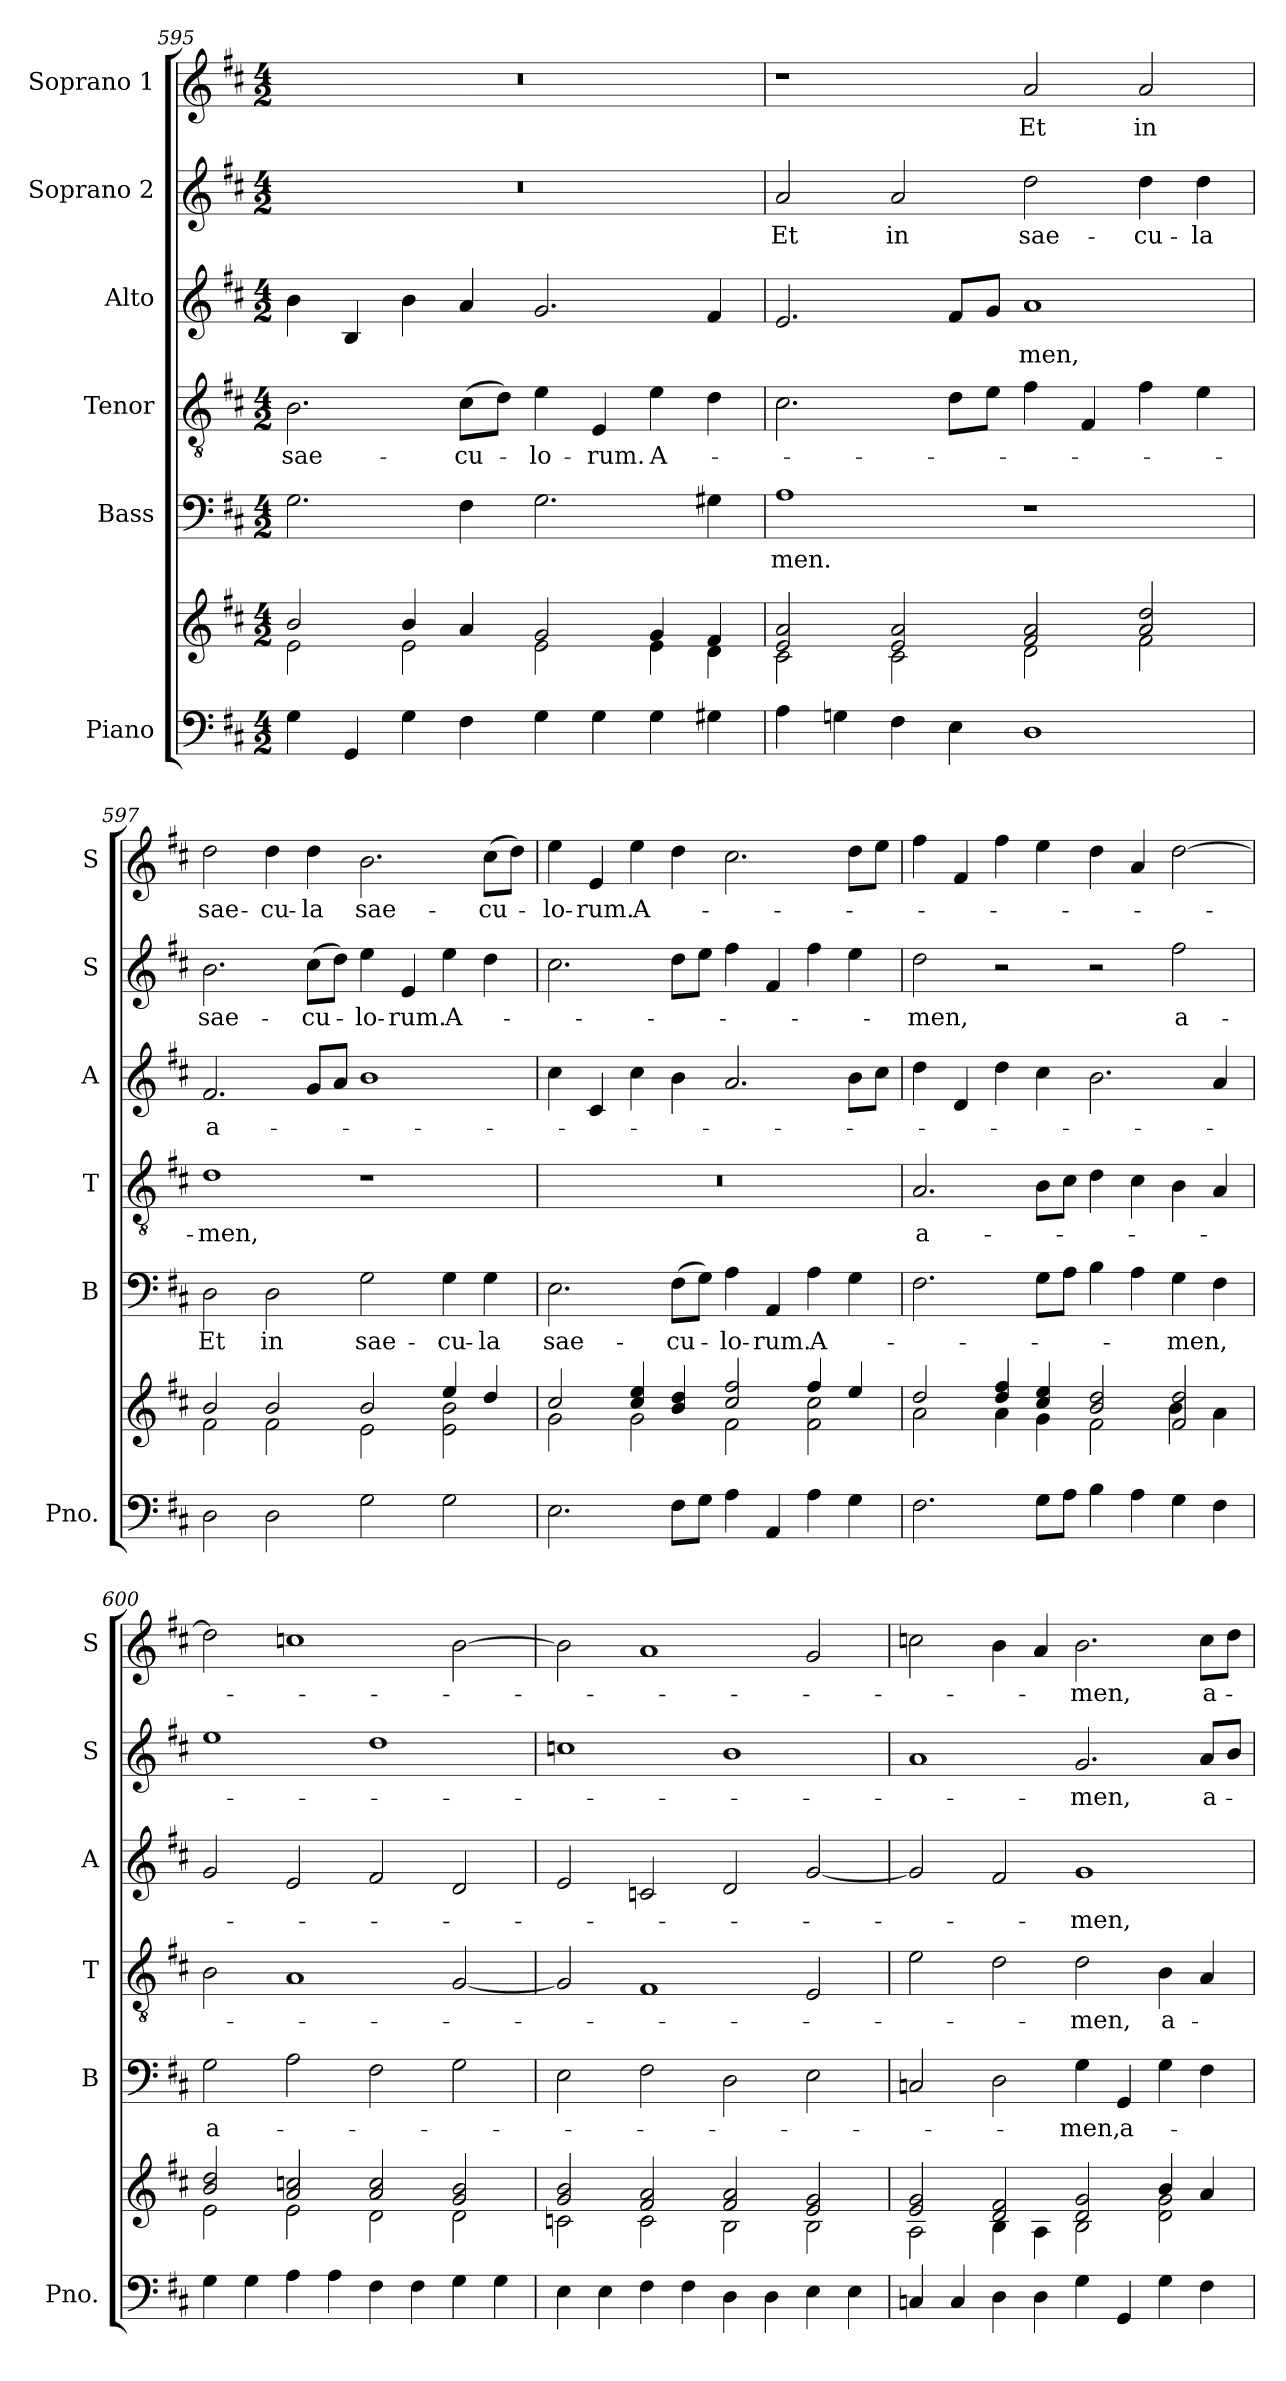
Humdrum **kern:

**kern	**kern	**kern	**text	**kern	**text	**kern	**text	**kern	**text	**kern	**text
*part6	*part6	*part5	*part5	*part4	*part4	*part3	*part3	*part2	*part2	*part1	*part1
*staff7	*staff6	*staff5	*staff5	*staff4	*staff4	*staff3	*staff3	*staff2	*staff2	*staff1	*staff1
*I"Piano	*	*I"Bass	*	*I"Tenor	*	*I"Alto	*	*I"Soprano 2	*	*I"Soprano 1	*
*I'Pno.	*	*I'B	*	*I'T	*	*I'A	*	*I'S	*	*I'S	*
*clefF4	*clefG2	*clefF4	*	*clefGv2	*	*clefG2	*	*clefG2	*	*clefG2	*
*k[f#c#]	*k[f#c#]	*k[f#c#]	*	*k[f#c#]	*	*k[f#c#]	*	*k[f#c#]	*	*k[f#c#]	*
*D:	*D:	*D:	*	*D:	*	*D:	*	*D:	*	*D:	*
*M4/2	*M4/2	*M4/2	*	*M4/2	*	*M4/2	*	*M4/2	*	*M4/2	*
=595	=595	=595	=595	=595	=595	=595	=595	=595	=595	=595	=595
*	*^	*	*	*	*	*	*	*	*	*	*
!	!	!	!	!	!	!LO:LY:b	!	!	!	!	!	!
4G\	2b/	2e\	2.G\	.	2.B\	sae-	4b\	.	0r	.	0r	.
4GG/	.	.	.	.	.	.	4B/	.	.	.	.	.
4G\	4b/	2e\	.	.	.	.	4b\	.	.	.	.	.
!	!	!	!	!	!	!LO:LY:b	!	!	!	!	!	!
4F#\	4a/	.	4F#\	.	(8c#\L	-cu-	4a/	.	.	.	.	.
.	.	.	.	.	8d\J)	.	.	.	.	.	.	.
!	!	!	!	!	!	!LO:LY:b	!	!	!	!	!	!
4G\	2g/	2e\	2.G\	.	4e\	-lo-	2.g/	.	.	.	.	.
!	!	!	!	!	!	!LO:LY:b	!	!	!	!	!	!
4G\	.	.	.	.	4E/	-rum.	.	.	.	.	.	.
!	!	!	!	!	!	!LO:LY:b	!	!	!	!	!	!
4G\	4g/	4e\	.	.	4e\	A-	.	.	.	.	.	.
4G#X\	4f#/	4d\	4G#X\	.	4d\	.	4f#/	.	.	.	.	.
=596	=596	=596	=596	=596	=596	=596	=596	=596	=596	=596	=596	=596
!	!	!	!	!LO:LY:b	!	!	!	!	!	!LO:LY:b	!	!
4A\	2e/ 2a/	2c#\	1A	-men.	2.c#\	.	2.e/	.	2a/	Et	1r	.
4Gn\	.	.	.	.	.	.	.	.	.	.	.	.
!	!	!	!	!	!	!	!	!	!	!LO:LY:b	!	!
4F#\	2e/ 2a/	2c#\	.	.	.	.	.	.	2a/	in	.	.
4E\	.	.	.	.	8d\L	.	8f#/L	.	.	.	.	.
.	.	.	.	.	8e\J	.	8g/J	.	.	.	.	.
!	!	!	!	!	!	!	!	!LO:LY:b	!	!LO:LY:b	!	!LO:LY:b
1D	2f#/ 2a/	2d\	1r	.	4f#\	.	1a	-men,	2dd\	sae-	2a/	Et
.	.	.	.	.	4F#/	.	.	.	.	.	.	.
!	!	!	!	!	!	!	!	!	!	!LO:LY:b	!	!LO:LY:b
.	2a/ 2dd/	2f#\	.	.	4f#\	.	.	.	4dd\	-cu-	2a/	in
!	!	!	!	!	!	!	!	!	!	!LO:LY:b	!	!
.	.	.	.	.	4e\	.	.	.	4dd\	-la	.	.
!!LO:PB:g=z
=597	=597	=597	=597	=597	=597	=597	=597	=597	=597	=597	=597	=597
!	!	!	!	!LO:LY:b	!	!LO:LY:b	!	!LO:LY:b	!	!LO:LY:b	!	!LO:LY:b
2D\	2b/	2f#\	2D\	Et	1d	-men,	2.f#/	a-	2.b\	sae-	2dd\	sae-
!	!	!	!	!LO:LY:b	!	!	!	!	!	!	!	!LO:LY:b
2D\	2b/	2f#\	2D\	in	.	.	.	.	.	.	4dd\	-cu-
!	!	!	!	!	!	!	!	!	!	!LO:LY:b	!	!LO:LY:b
.	.	.	.	.	.	.	8g/L	.	(8cc#\L	-cu-	4dd\	-la
.	.	.	.	.	.	.	8a/J	.	8dd\J)	.	.	.
!	!	!	!	!LO:LY:b	!	!	!	!	!	!LO:LY:b	!	!LO:LY:b
2G\	2b/	2e\	2G\	sae-	1r	.	1b	.	4ee\	-lo-	2.b\	sae-
!	!	!	!	!	!	!	!	!	!	!LO:LY:b	!	!
.	.	.	.	.	.	.	.	.	4e/	-rum.	.	.
!	!	!	!	!LO:LY:b	!	!	!	!	!	!LO:LY:b	!	!
2G\	4ee/	2e\ 2b\	4G\	-cu-	.	.	.	.	4ee\	A-	.	.
!	!	!	!	!LO:LY:b	!	!	!	!	!	!	!	!LO:LY:b
.	4dd/	.	4G\	-la	.	.	.	.	4dd\	.	(8cc#\L	-cu-
.	.	.	.	.	.	.	.	.	.	.	8dd\J)	.
=598	=598	=598	=598	=598	=598	=598	=598	=598	=598	=598	=598	=598
!	!	!	!	!LO:LY:b	!	!	!	!	!	!	!	!LO:LY:b
2.E\	2cc#/	2g\	2.E\	sae-	0r	.	4cc#\	.	2.cc#\	.	4ee\	-lo-
!	!	!	!	!	!	!	!	!	!	!	!	!LO:LY:b
.	.	.	.	.	.	.	4c#/	.	.	.	4e/	-rum.
!	!	!	!	!	!	!	!	!	!	!	!	!LO:LY:b
.	4cc#/ 4ee/	2g\	.	.	.	.	4cc#\	.	.	.	4ee\	A-
!	!	!	!	!LO:LY:b	!	!	!	!	!	!	!	!
8F#\L	4b/ 4dd/	.	(8F#\L	-cu-	.	.	4b\	.	8dd\L	.	4dd\	.
8G\J	.	.	8G\J)	.	.	.	.	.	8ee\J	.	.	.
!	!	!	!	!LO:LY:b	!	!	!	!	!	!	!	!
4A\	2cc#/ 2ff#/	2f#\	4A\	-lo-	.	.	2.a/	.	4ff#\	.	2.cc#\	.
!	!	!	!	!LO:LY:b	!	!	!	!	!	!	!	!
4AA/	.	.	4AA/	-rum.	.	.	.	.	4f#/	.	.	.
!	!	!	!	!LO:LY:b	!	!	!	!	!	!	!	!
4A\	4ff#/	2f#\ 2cc#\	4A\	A-	.	.	.	.	4ff#\	.	.	.
4G\	4ee/	.	4G\	.	.	.	8b\L	.	4ee\	.	8dd\L	.
.	.	.	.	.	.	.	8cc#\J	.	.	.	8ee\J	.
=599	=599	=599	=599	=599	=599	=599	=599	=599	=599	=599	=599	=599
!	!	!	!	!	!	!LO:LY:b	!	!	!	!LO:LY:b	!	!
2.F#\	2dd/	2a\	2.F#\	.	2.A/	a-	4dd\	.	2dd\	-men,	4ff#\	.
.	.	.	.	.	.	.	4d/	.	.	.	4f#/	.
.	4dd/ 4ff#/	4a\	.	.	.	.	4dd\	.	2r	.	4ff#\	.
8G\L	4cc#/ 4ee/	4g\	8G\L	.	8B\L	.	4cc#\	.	.	.	4ee\	.
8A\J	.	.	8A\J	.	8c#\J	.	.	.	.	.	.	.
4B\	2b/ 2dd/	2f#\	4B\	.	4d\	.	2.b\	.	2r	.	4dd\	.
4A\	.	.	4A\	.	4c#\	.	.	.	.	.	4a/	.
!	!	!	!	!LO:LY:b	!	!	!	!	!	!LO:LY:b	!	!
4G\	2f#/ 2dd/	4b\	4G\	-men,	4B\	.	.	.	2ff#\	a-	[2dd\	.
4F#\	.	4a\	4F#\	.	4A/	.	4a/	.	.	.	.	.
=600	=600	=600	=600	=600	=600	=600	=600	=600	=600	=600	=600	=600
!	!	!	!	!LO:LY:b	!	!	!	!	!	!	!	!
4G\	2b/ 2dd/	2e\	2G\	a-	2B\	.	2g/	.	1ee	.	2dd\]	.
4G\	.	.	.	.	.	.	.	.	.	.	.	.
4A\	2a/ 2ccn/	2e\	2A\	.	1A	.	2e/	.	.	.	1ccn	.
4A\	.	.	.	.	.	.	.	.	.	.	.	.
4F#\	2a/ 2cc/	2d\	2F#\	.	.	.	2f#/	.	1dd	.	.	.
4F#\	.	.	.	.	.	.	.	.	.	.	.	.
4G\	2g/ 2b/	2d\	2G\	.	[2G/	.	2d/	.	.	.	[2b\	.
4G\	.	.	.	.	.	.	.	.	.	.	.	.
!!LO:LB:g=z
=601	=601	=601	=601	=601	=601	=601	=601	=601	=601	=601	=601	=601
4E\	2g/ 2b/	2cn\	2E\	.	2G/]	.	2e/	.	1ccn	.	2b\]	.
4E\	.	.	.	.	.	.	.	.	.	.	.	.
4F#\	2f#/ 2a/	2c\	2F#\	.	1F#	.	2cn/	.	.	.	1a	.
4F#\	.	.	.	.	.	.	.	.	.	.	.	.
4D\	2f#/ 2a/	2B\	2D\	.	.	.	2d/	.	1b	.	.	.
4D\	.	.	.	.	.	.	.	.	.	.	.	.
4E\	2e/ 2g/	2B\	2E\	.	2E/	.	[2g/	.	.	.	2g/	.
4E\	.	.	.	.	.	.	.	.	.	.	.	.
=602	=602	=602	=602	=602	=602	=602	=602	=602	=602	=602	=602	=602
4Cn/	2e/ 2g/	2A\	2Cn/	.	2e\	.	2g/]	.	1a	.	2ccn\	.
4C/	.	.	.	.	.	.	.	.	.	.	.	.
4D\	2d/ 2f#/	4B\	2D\	.	2d\	.	2f#/	.	.	.	4b\	.
4D\	.	4A\	.	.	.	.	.	.	.	.	4a/	.
!	!	!	!	!LO:LY:b	!	!LO:LY:b	!	!LO:LY:b	!	!LO:LY:b	!	!LO:LY:b
4G\	2d/ 2g/	2B\	4G\	-men,	2d\	-men,	1g	-men,	2.g/	-men,	2.b\	-men,
!	!	!	!	!LO:LY:b	!	!	!	!	!	!	!	!
4GG/	.	.	4GG/	a-	.	.	.	.	.	.	.	.
!	!	!	!	!	!	!LO:LY:b	!	!	!	!	!	!
4G\	4b/	2d\ 2g\	4G\	.	4B\	a-	.	.	.	.	.	.
!	!	!	!	!	!	!	!	!	!	!LO:LY:b	!	!LO:LY:b
4F#\	4a/	.	4F#\	.	4A/	.	.	.	8a/L	a-	8cc\L	a-
.	.	.	.	.	.	.	.	.	8b/J	.	8dd\J	.
*	*v	*v	*	*	*	*	*	*	*	*	*	*
=	=	=	=	=	=	=	=	=	=	=	=
*-	*-	*-	*-	*-	*-	*-	*-	*-	*-	*-	*-
